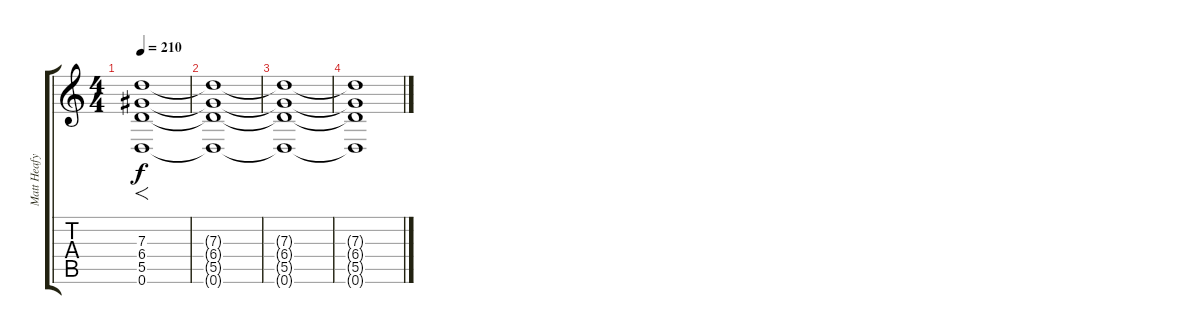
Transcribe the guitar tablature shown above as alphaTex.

\track ("Matt Heafy" "Matt Heafy") {instrument distortionguitar}
\staff {score tabs}
\tuning (E4 B3 G3 D3 A2 D2) {hide}
\ts (4 4)
\tempo 210
\clef g2
\ks c
(7.3 6.4 5.5 0.6).1{f dy f} |
(7.3{t} 6.4{t} 5.5{t} 0.6{t}).1 |
(7.3{t} 6.4{t} 5.5{t} 0.6{t}).1 |
(7.3{t} 6.4{t} 5.5{t} 0.6{t}).1
